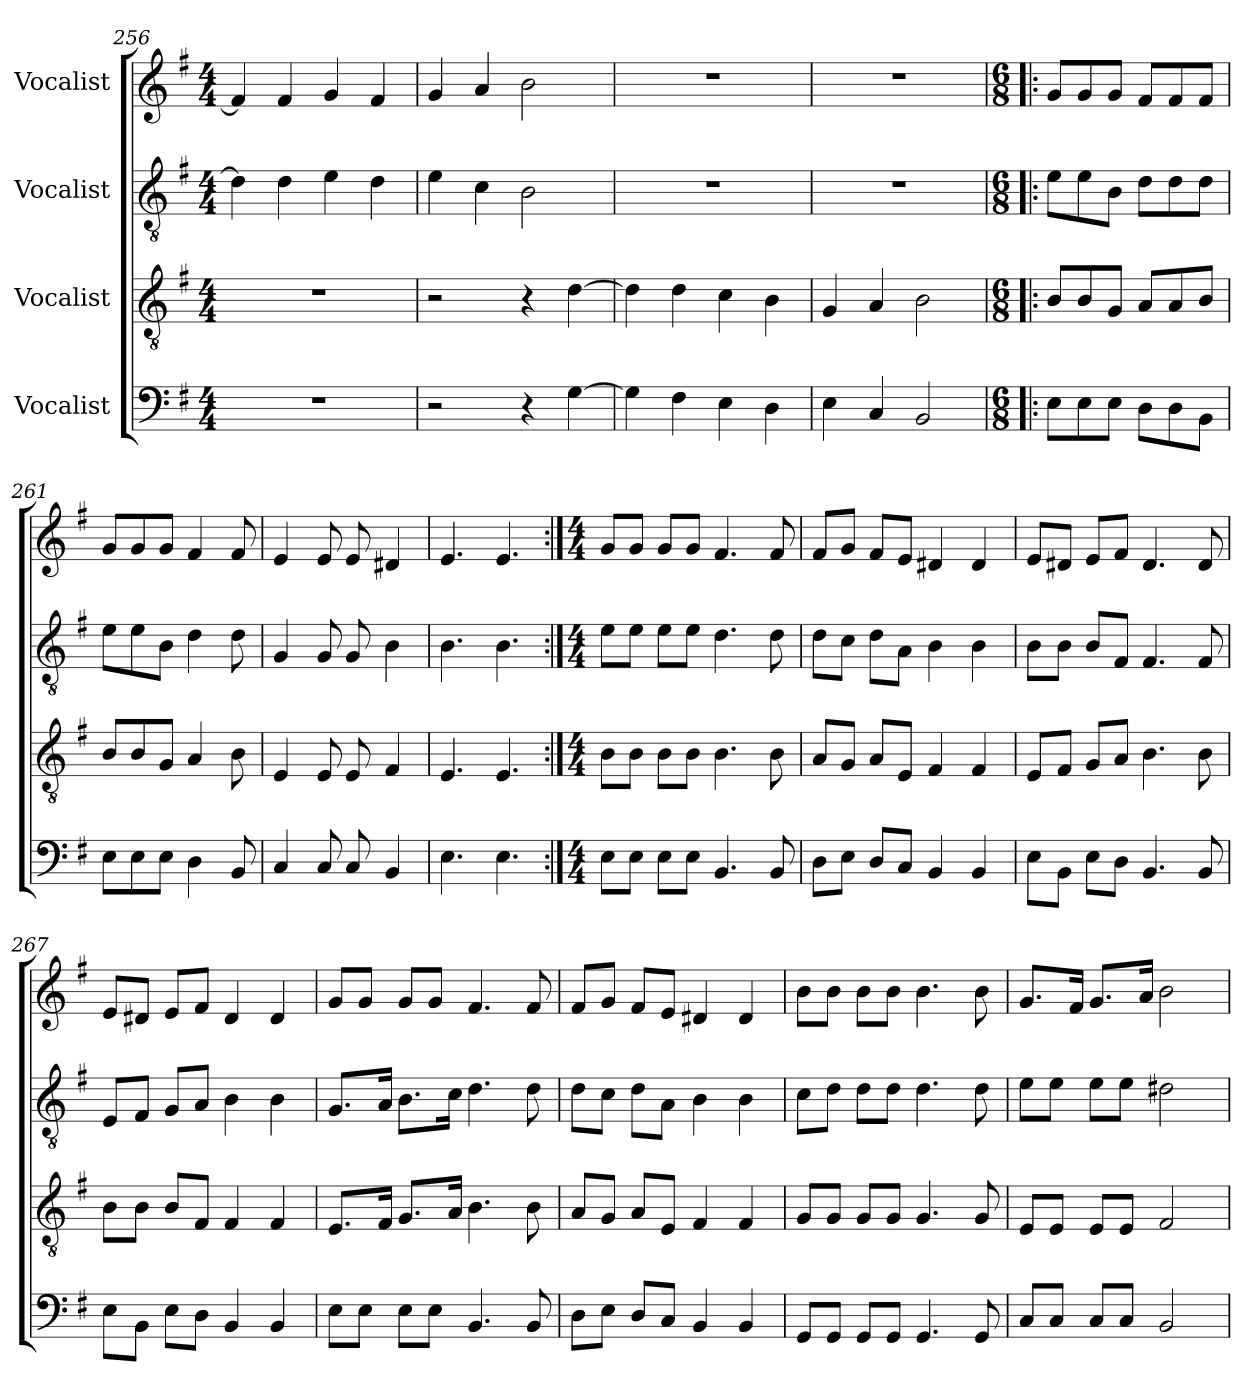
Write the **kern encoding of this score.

**kern	**kern	**kern	**kern
*part4	*part3	*part2	*part1
*staff4	*staff3	*staff2	*staff1
*I"Vocalist	*I"Vocalist	*I"Vocalist	*I"Vocalist
*clefF4	*clefGv2	*clefGv2	*clefG2
*k[f#]	*k[f#]	*k[f#]	*k[f#]
*M4/4	*M4/4	*M4/4	*M4/4
=256	=256	=256	=256
1r	1r	4d\]	4f#/]
.	.	4d\	4f#/
.	.	4e\	4g/
.	.	4d\	4f#/
=257	=257	=257	=257
2r	2r	4e\	4g/
.	.	4c\	4a/
4r	4r	2B\	2b\
[4G\	[4d\	.	.
=258	=258	=258	=258
4G\]	4d\]	1r	1r
4F#\	4d\	.	.
4E\	4c\	.	.
4D\	4B\	.	.
=259	=259	=259	=259
4E\	4G/	1r	1r
4C/	4A/	.	.
2BB/	2B\	.	.
=260!|:	=260!|:	=260!|:	=260!|:
*M6/8	*M6/8	*M6/8	*M6/8
8E\L	8B/L	8e\L	8g/L
8E\	8B/	8e\	8g/
8E\J	8G/J	8B\J	8g/J
8D\L	8A/L	8d\L	8f#/L
8D\	8A/	8d\	8f#/
8BB\J	8B/J	8d\J	8f#/J
=261	=261	=261	=261
8E\L	8B/L	8e\L	8g/L
8E\	8B/	8e\	8g/
8E\J	8G/J	8B\J	8g/J
4D\	4A/	4d\	4f#/
8BB/	8B\	8d\	8f#/
=262	=262	=262	=262
4C/	4E/	4G/	4e/
8C/	8E/	8G/	8e/
8C/	8E/	8G/	8e/
4BB/	4F#/	4B\	4d#X/
=263	=263	=263	=263
4.E\	4.E/	4.B\	4.e/
4.E\	4.E/	4.B\	4.e/
=264:|!	=264:|!	=264:|!	=264:|!
*M4/4	*M4/4	*M4/4	*M4/4
8E\L	8B\L	8e\L	8g/L
8E\J	8B\J	8e\J	8g/J
8E\L	8B\L	8e\L	8g/L
8E\J	8B\J	8e\J	8g/J
4.BB/	4.B\	4.d\	4.f#/
8BB/	8B\	8d\	8f#/
=265	=265	=265	=265
8D\L	8A/L	8d\L	8f#/L
8E\J	8G/J	8c\J	8g/J
8D/L	8A/L	8d\L	8f#/L
8C/J	8E/J	8A\J	8e/J
4BB/	4F#/	4B\	4d#X/
4BB/	4F#/	4B\	4d#/
=266	=266	=266	=266
8E\L	8E/L	8B\L	8e/L
8BB\J	8F#/J	8B\J	8d#X/J
8E\L	8G/L	8B/L	8e/L
8D\J	8A/J	8F#/J	8f#/J
4.BB/	4.B\	4.F#/	4.d#/
8BB/	8B\	8F#/	8d#/
=267	=267	=267	=267
8E\L	8B\L	8E/L	8e/L
8BB\J	8B\J	8F#/J	8d#X/J
8E\L	8B/L	8G/L	8e/L
8D\J	8F#/J	8A/J	8f#/J
4BB/	4F#/	4B\	4d#/
4BB/	4F#/	4B\	4d#/
=268	=268	=268	=268
8E\L	8.E/L	8.G/L	8g/L
8E\J	.	.	8g/J
.	16F#/Jk	16A/Jk	.
8E\L	8.G/L	8.B\L	8g/L
8E\J	.	.	8g/J
.	16A/Jk	16c\Jk	.
4.BB/	4.B\	4.d\	4.f#/
8BB/	8B\	8d\	8f#/
=269	=269	=269	=269
8D\L	8A/L	8d\L	8f#/L
8E\J	8G/J	8c\J	8g/J
8D/L	8A/L	8d\L	8f#/L
8C/J	8E/J	8A\J	8e/J
4BB/	4F#/	4B\	4d#X/
4BB/	4F#/	4B\	4d#/
=270	=270	=270	=270
8GG/L	8G/L	8c\L	8b\L
8GG/J	8G/J	8d\J	8b\J
8GG/L	8G/L	8d\L	8b\L
8GG/J	8G/J	8d\J	8b\J
4.GG/	4.G/	4.d\	4.b\
8GG/	8G/	8d\	8b\
=271	=271	=271	=271
8C/L	8E/L	8e\L	8.g/L
8C/J	8E/J	8e\J	.
.	.	.	16f#/Jk
8C/L	8E/L	8e\L	8.g/L
8C/J	8E/J	8e\J	.
.	.	.	16a/Jk
2BB/	2F#/	2d#X\	2b\
=	=	=	=
*-	*-	*-	*-
